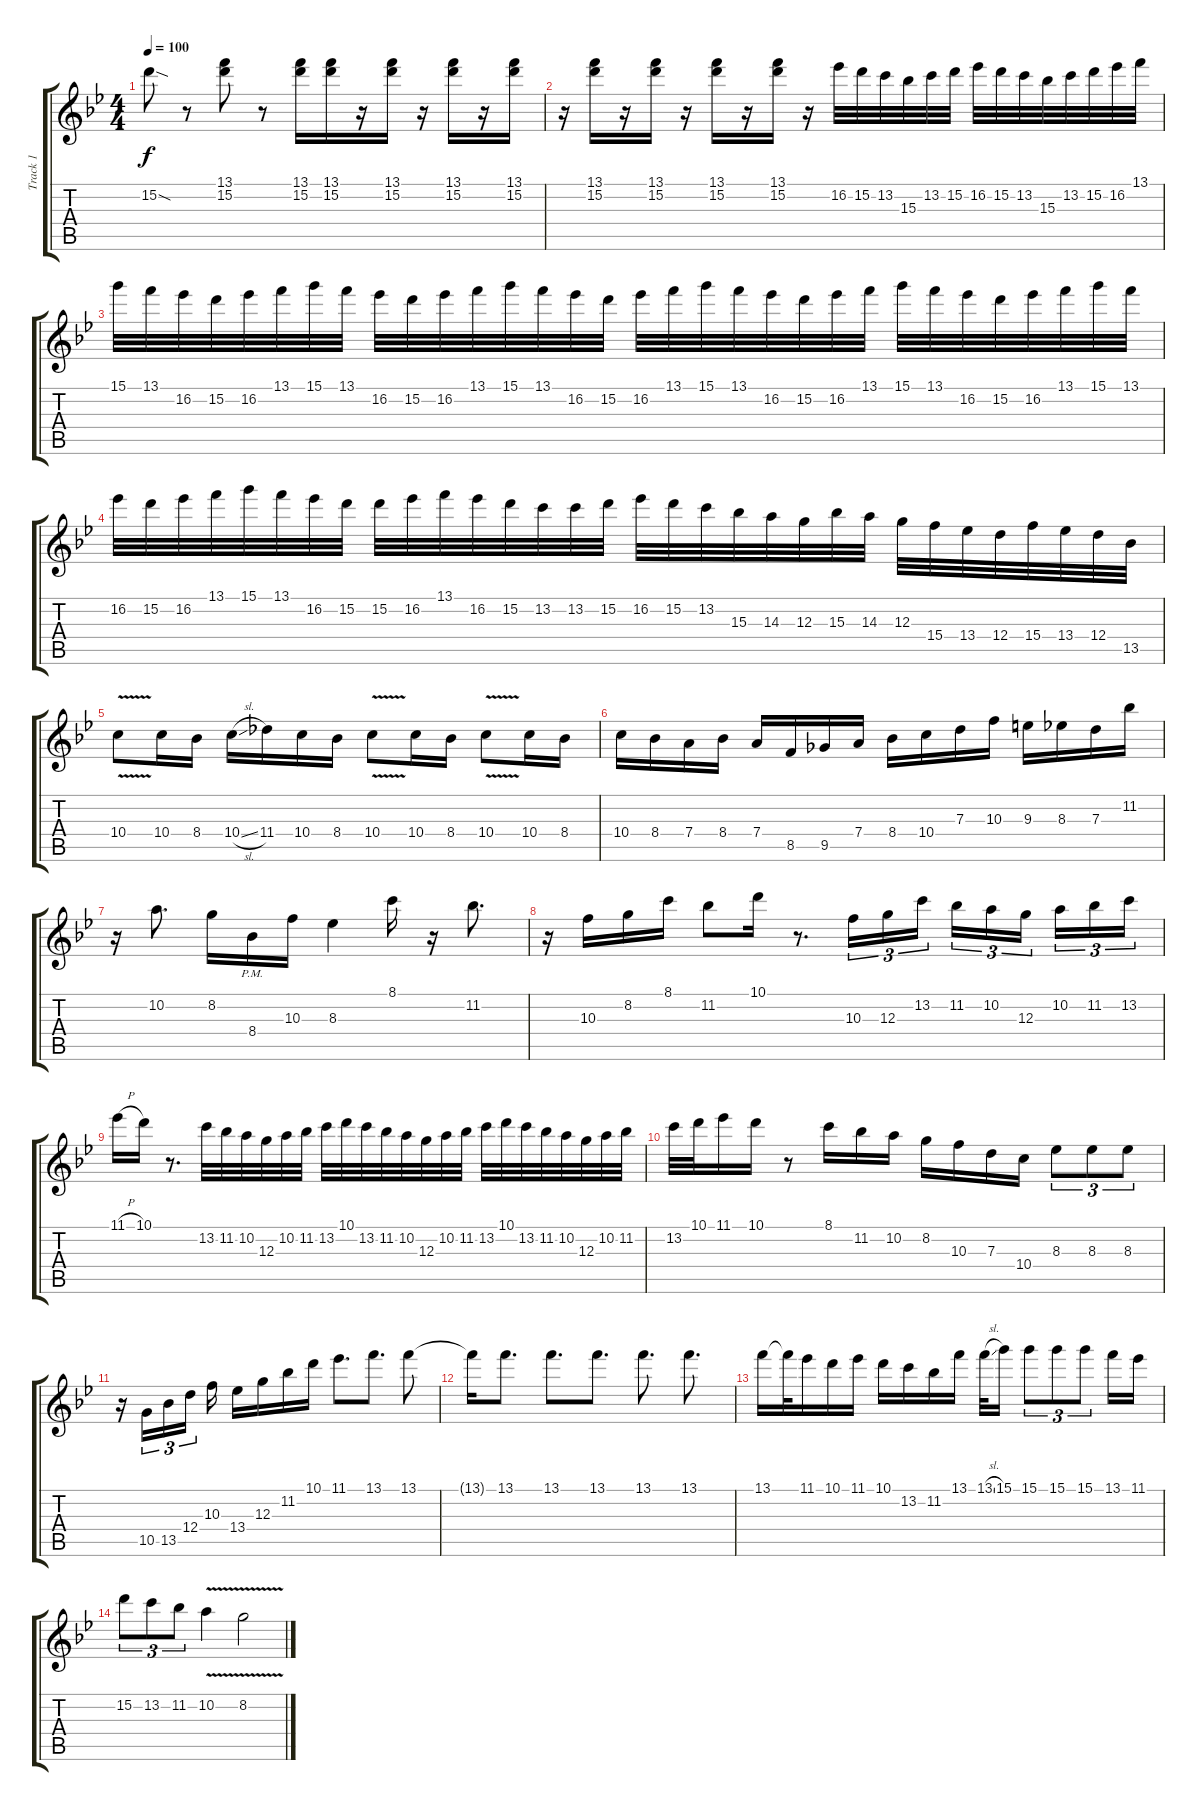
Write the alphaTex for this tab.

\track ("Track 1" "Track 1") {instrument acousticguitarnylon}
\staff {score tabs}
\tuning (E4 B3 G3 D3 A2 E2) {hide}
\ts (4 4)
\tempo 100
\clef g2
\ks bb
15.2{sod t}.8{dy f} r.8 (13.1 15.2).8 r.8 (13.1 15.2).16 (13.1 15.2).16 r.16 (13.1 15.2).16 r.16 (13.1 15.2).16 r.16 (13.1 15.2).16 |
r.16 (13.1 15.2).16 r.16 (13.1 15.2).16 r.16 (13.1 15.2).16 r.16 (13.1 15.2).16 r.16 16.2.32 15.2.32 13.2.32 15.3.32 13.2.32 15.2.32 16.2.32 15.2.32 13.2.32 15.3.32 13.2.32 15.2.32 16.2.32 13.1.32 |
15.1.32 13.1.32 16.2.32 15.2.32 16.2.32 13.1.32 15.1.32 13.1.32 16.2.32 15.2.32 16.2.32 13.1.32 15.1.32 13.1.32 16.2.32 15.2.32 16.2.32 13.1.32 15.1.32 13.1.32 16.2.32 15.2.32 16.2.32 13.1.32 15.1.32 13.1.32 16.2.32 15.2.32 16.2.32 13.1.32 15.1.32 13.1.32 |
16.2.32 15.2.32 16.2.32 13.1.32 15.1.32 13.1.32 16.2.32 15.2.32 15.2.32 16.2.32 13.1.32 16.2.32 15.2.32 13.2.32 13.2.32 15.2.32 16.2.32 15.2.32 13.2.32 15.3.32 14.3.32 12.3.32 15.3.32 14.3.32 12.3.32 15.4.32 13.4.32 12.4.32 15.4.32 13.4.32 12.4.32 13.5.32 |
10.4{v}.8 10.4.16 8.4.16 10.4{sl}.16 11.4.16 10.4.16 8.4.16 10.4{v}.8 10.4.16 8.4.16 10.4{v}.8 10.4.16 8.4.16 |
10.4.16 8.4.16 7.4.16 8.4.16 7.4.16 8.5.16 9.5.16 7.4.16 8.4.16 10.4.16 7.3.16 10.3.16 9.3.16 8.3.16 7.3.16 11.2.16 |
r.16 10.2.8{d} 8.2.16 8.4{pm}.16 10.3.16 8.3.4 8.1.16 r.16 11.2.8{d} |
r.16 10.3.16 8.2.16 8.1.16 11.2.8 10.1.16 r.8{d} 10.3.16{tu (3 2)} 12.3.16{tu (3 2)} 13.2.16{tu (3 2)} 11.2.16{tu (3 2)} 10.2.16{tu (3 2)} 12.3.16{tu (3 2) beam splitsecondary} 10.2.16{tu (3 2)} 11.2.16{tu (3 2)} 13.2.16{tu (3 2)} |
11.1{h}.16 10.1.16 r.8{d} 13.2.32 11.2.32 10.2.32 12.3.32 10.2.32 11.2.32 13.2.32 10.1.32 13.2.32 11.2.32 10.2.32 12.3.32 10.2.32 11.2.32 13.2.32 10.1.32 13.2.32 11.2.32 10.2.32 12.3.32 10.2.32 11.2.32 |
13.2.32 10.1.32 11.1.16 10.1.16 r.8 8.1.16 11.2.16 10.2.16 8.2.16 10.3.16 7.3.16 10.4.16 8.3.8{tu (3 2)} 8.3.8{tu (3 2)} 8.3.8{tu (3 2)} |
r.16 10.5.16{tu (3 2)} 13.5.16{tu (3 2)} 12.4.16{tu (3 2) beam splitsecondary} 10.3.16 13.4.16 12.3.16 11.2.16 10.1.16 11.1.8{d} 13.1.8{d} 13.1.8 |
13.1{t}.16 13.1.8{d} 13.1.8{d} 13.1.8{d} 13.1.8{d} 13.1.8{d} |
13.1.16 13.1{t}.32 11.1.16 10.1.16 11.1.16 10.1.16 13.2.16 11.2.16 13.1.16 13.1{sl}.32 15.1.16 15.1.8{tu (3 2)} 15.1.8{tu (3 2)} 15.1.8{tu (3 2)} 13.1.16 11.1.16 |
15.2.8{tu (3 2)} 13.2.8{tu (3 2)} 11.2.8{tu (3 2)} 10.2{v}.4 8.2{v}.2
